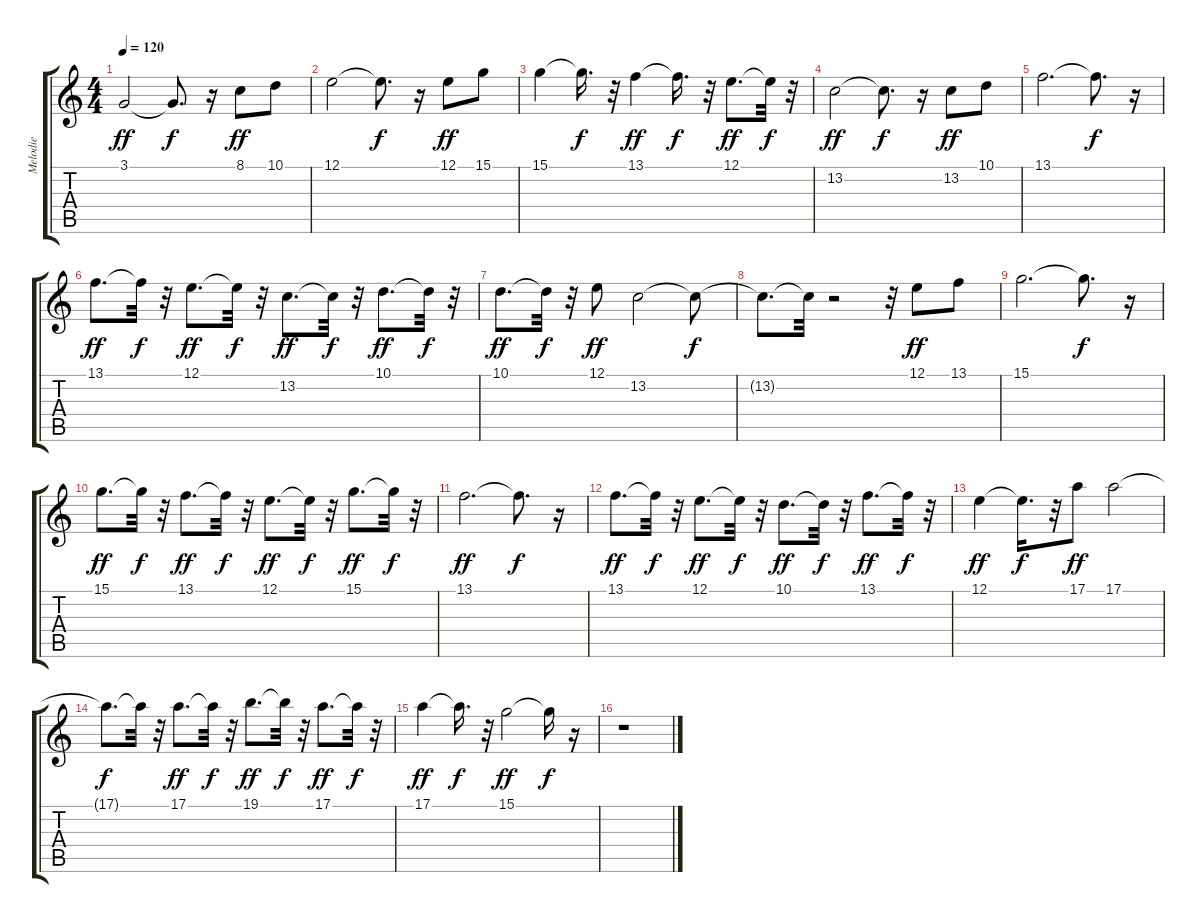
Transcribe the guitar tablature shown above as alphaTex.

\track ("Melodie" "Melodie") {instrument shakuhachi}
\staff {score tabs}
\tuning (E4 B3 G3 D3 A2 E2) {hide}
\ts (4 4)
\tempo 120
\clef g2
\ks c
3.1.2{dy ff} 3.1{t}.8{d dy f} r.16 8.1.8{dy ff} 10.1.8 |
12.1.2 12.1{t}.8{d dy f} r.16 12.1.8{dy ff} 15.1.8 |
15.1.4 15.1{t}.16{d dy f} r.32 13.1.4{dy ff} 13.1{t}.16{d dy f} r.32 12.1.8{d dy ff} 12.1{t}.32{dy f} r.32 |
13.2.2{dy ff} 13.2{t}.8{d dy f} r.16 13.2.8{dy ff} 10.1.8 |
13.1.2{d} 13.1{t}.8{d dy f} r.16 |
13.1.8{d dy ff} 13.1{t}.32{dy f} r.32 12.1.8{d dy ff} 12.1{t}.32{dy f} r.32 13.2.8{d dy ff} 13.2{t}.32{dy f} r.32 10.1.8{d dy ff} 10.1{t}.32{dy f} r.32 |
10.1.8{d dy ff} 10.1{t}.32{dy f} r.32 12.1.8{dy ff} 13.2.2 13.2{t}.8{dy f} |
13.2{t}.8{d} 13.2{t}.32 r.2 r.32 12.1.8{dy ff} 13.1.8 |
15.1.2{d} 15.1{t}.8{d dy f} r.16 |
15.1.8{d dy ff} 15.1{t}.32{dy f} r.32 13.1.8{d dy ff} 13.1{t}.32{dy f} r.32 12.1.8{d dy ff} 12.1{t}.32{dy f} r.32 15.1.8{d dy ff} 15.1{t}.32{dy f} r.32 |
13.1.2{d dy ff} 13.1{t}.8{d dy f} r.16 |
13.1.8{d dy ff} 13.1{t}.32{dy f} r.32 12.1.8{d dy ff} 12.1{t}.32{dy f} r.32 10.1.8{d dy ff} 10.1{t}.32{dy f} r.32 13.1.8{d dy ff} 13.1{t}.32{dy f} r.32 |
12.1.4{dy ff} 12.1{t}.16{d dy f} r.32 17.1.8{dy ff} 17.1.2 |
17.1{t}.8{d dy f} 17.1{t}.32 r.32 17.1.8{d dy ff} 17.1{t}.32{dy f} r.32 19.1.8{d dy ff} 19.1{t}.32{dy f} r.32 17.1.8{d dy ff} 17.1{t}.32{dy f} r.32 |
17.1.4{dy ff} 17.1{t}.16{d dy f} r.32 15.1.2{dy ff} 15.1{t}.16{dy f} r.16 |
r.1
